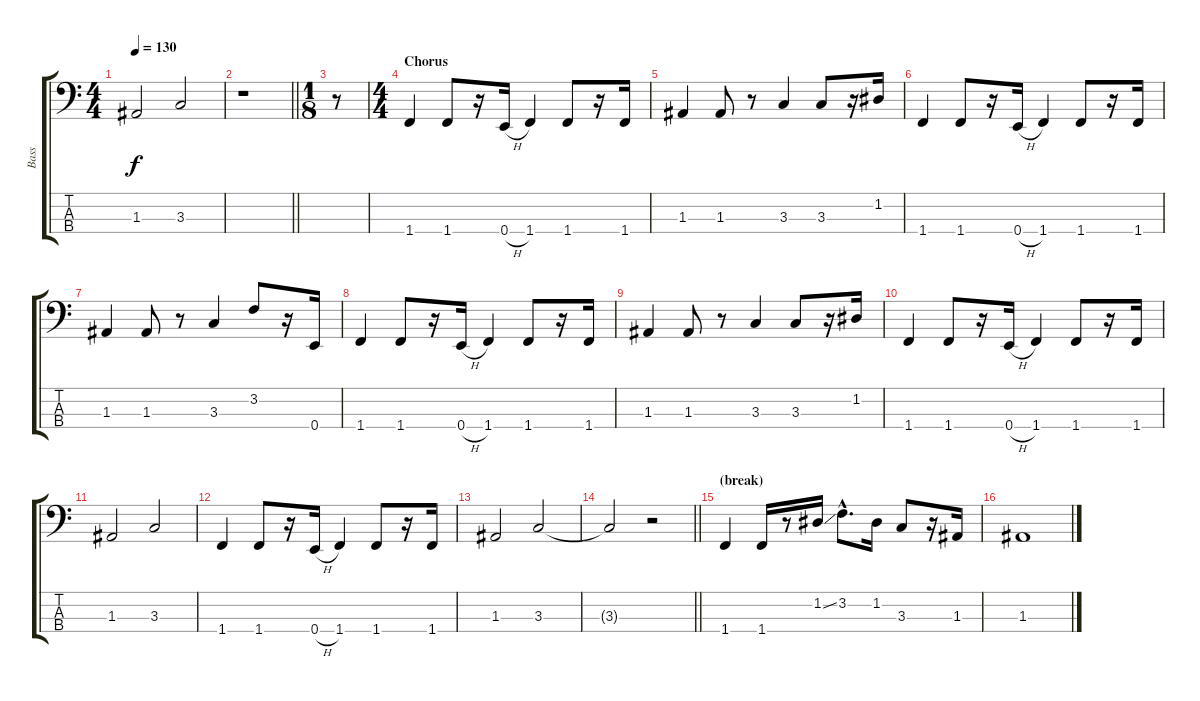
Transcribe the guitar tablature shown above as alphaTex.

\track ("Bass" "Bass") {instrument electricbassfinger}
\staff {score tabs}
\tuning (G2 D2 A1 E1) {hide}
\ts (4 4)
\tempo 130
\clef f4
\ks c
1.3.2{dy f} 3.3.2 |
\barLineRight lightlight
r.1 |
\ts (1 8)
r.8 |
\ts (4 4)
\section ("" "Chorus")
1.4.4 1.4.8 r.16 0.4{h}.16 1.4.4 1.4.8 r.16 1.4.16 |
1.3.4 1.3.8 r.8 3.3.4 3.3.8 r.16 1.2.16 |
1.4.4 1.4.8 r.16 0.4{h}.16 1.4.4 1.4.8 r.16 1.4.16 |
1.3.4 1.3.8 r.8 3.3.4 3.2.8 r.16 0.4.16 |
1.4.4 1.4.8 r.16 0.4{h}.16 1.4.4 1.4.8 r.16 1.4.16 |
1.3.4 1.3.8 r.8 3.3.4 3.3.8 r.16 1.2.16 |
1.4.4 1.4.8 r.16 0.4{h}.16 1.4.4 1.4.8 r.16 1.4.16 |
1.3.2 3.3.2 |
1.4.4 1.4.8 r.16 0.4{h}.16 1.4.4 1.4.8 r.16 1.4.16 |
1.3.2 3.3.2 |
\barLineRight lightlight
3.3{t}.2 r.2 |
\section ("" "(break)")
1.4.4 1.4.16 r.8 1.2{ss}.16 3.2{hac}.8{d} 1.2.16 3.3.8 r.16 1.3.16 |
1.3.1
